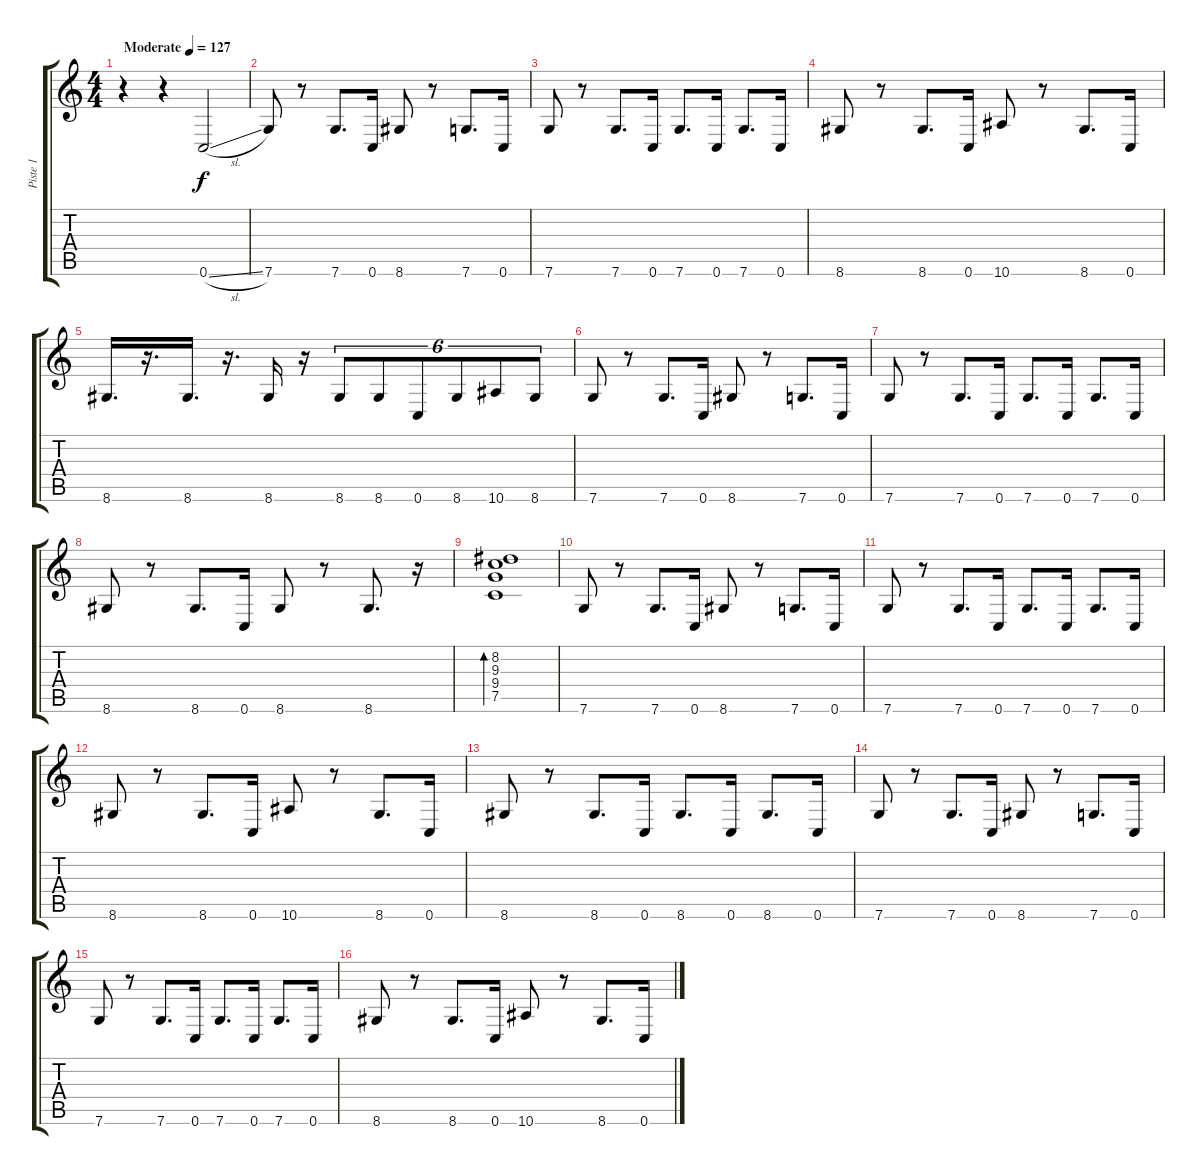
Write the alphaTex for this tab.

\track ("Piste 1" "Piste 1") {instrument distortionguitar}
\staff {score tabs}
\tuning (C4 G3 Eb3 Bb2 F2 C2) {hide}
\ts (4 4)
\tempo (127 "Moderate")
\clef g2
\ks c
r.4{dy f instrument distortionguitar} r.4 0.6{sl}.2 |
7.6.8 r.8 7.6.8{d} 0.6.16 8.6.8 r.8 7.6.8{d} 0.6.16 |
7.6.8 r.8 7.6.8{d} 0.6.16 7.6.8{d} 0.6.16 7.6.8{d} 0.6.16 |
8.6.8 r.8 8.6.8{d} 0.6.16 10.6.8 r.8 8.6.8{d} 0.6.16 |
8.6.16{d} r.16{d} 8.6.16{d} r.16{d} 8.6.16 r.16 8.6.8{tu (6 4)} 8.6.8{tu (6 4)} 0.6.8{tu (6 4)} 8.6.8{tu (6 4)} 10.6.8{tu (6 4)} 8.6.8{tu (6 4)} |
7.6.8 r.8 7.6.8{d} 0.6.16 8.6.8 r.8 7.6.8{d} 0.6.16 |
7.6.8 r.8 7.6.8{d} 0.6.16 7.6.8{d} 0.6.16 7.6.8{d} 0.6.16 |
8.6.8 r.8 8.6.8{d} 0.6.16 8.6.8 r.8 8.6.8{d} r.16 |
(8.2 9.3 9.4 7.5).1{bd 480 instrument electricguitarjazz} |
7.6.8{instrument distortionguitar} r.8 7.6.8{d} 0.6.16 8.6.8 r.8 7.6.8{d} 0.6.16 |
7.6.8 r.8 7.6.8{d} 0.6.16 7.6.8{d} 0.6.16 7.6.8{d} 0.6.16 |
8.6.8 r.8 8.6.8{d} 0.6.16 10.6.8 r.8 8.6.8{d} 0.6.16 |
8.6.8 r.8 8.6.8{d} 0.6.16 8.6.8{d} 0.6.16 8.6.8{d} 0.6.16 |
7.6.8 r.8 7.6.8{d} 0.6.16 8.6.8 r.8 7.6.8{d} 0.6.16 |
7.6.8 r.8 7.6.8{d} 0.6.16 7.6.8{d} 0.6.16 7.6.8{d} 0.6.16 |
8.6.8 r.8 8.6.8{d} 0.6.16 10.6.8 r.8 8.6.8{d} 0.6.16
